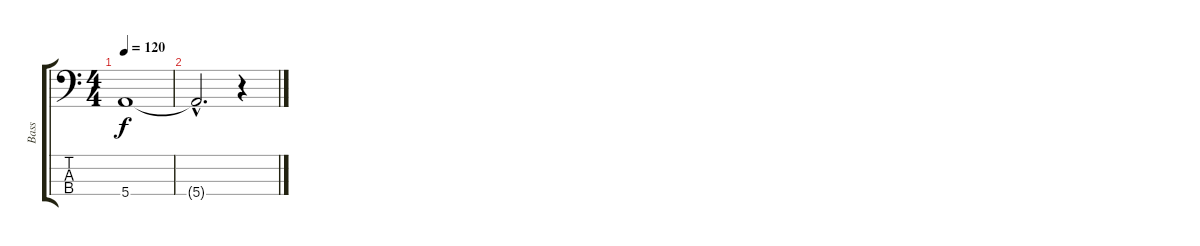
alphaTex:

\track ("Bass" "Bass") {instrument electricbassfinger}
\staff {score tabs}
\tuning (G2 D2 A1 E1) {hide}
\ts (4 4)
\tempo 120
\clef f4
\ks c
5.4{t}.1{dy f} |
5.4{hac t}.2{d} r.4
